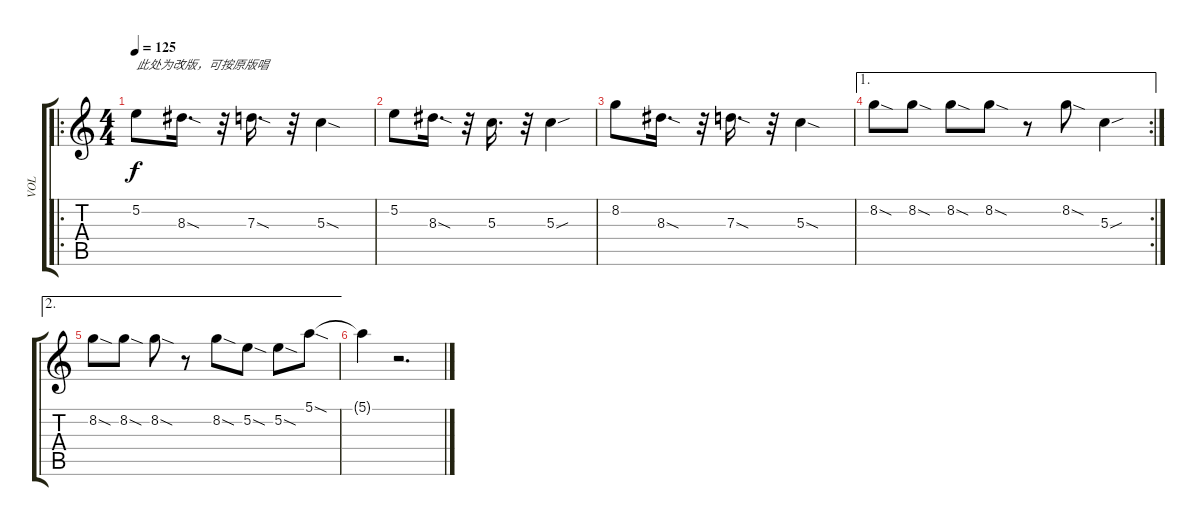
\track ("VOL" "VOL") {instrument guitarharmonics}
\staff {score tabs}
\tuning (E4 B3 G3 D3 A2 E2) {hide}
\ro
\ts (4 4)
\tempo 125
\clef g2
\ks c
5.2.8{txt "此处为改版，可按原版唱" dy f} 8.3{sod}.16{d} r.32 7.3{sod}.16{d} r.32 5.3{sod}.4 |
5.2.8 8.3{sod}.16{d} r.32 5.3.16{d} r.32 5.3{sou}.4 |
8.2.8 8.3{sod}.16{d} r.32 7.3{sod}.16{d} r.32 5.3{sod}.4 |
\ae 1
\rc 2
8.2{sod}.8 8.2{sod}.8 8.2{sod}.8 8.2{sod}.8 r.8 8.2{sod}.8 5.3{sou}.4 |
\ae 2
8.2{sod}.8 8.2{sod}.8 8.2{sod}.8 r.8 8.2{sod}.8 5.2{sod}.8 5.2{sod}.8 5.1{sod}.8 |
5.1{t}.4 r.2{d}
